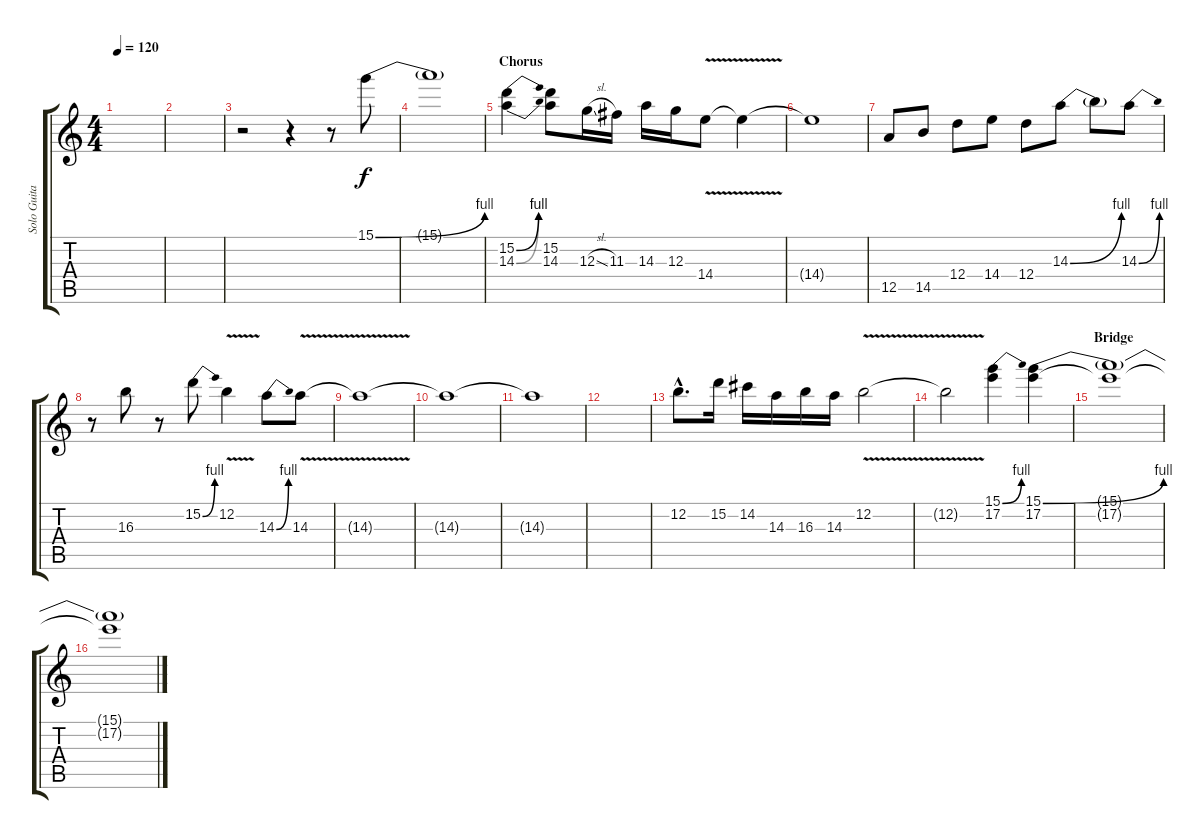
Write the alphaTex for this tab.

\track ("Solo Guitar" "Solo Guita") {instrument distortionguitar}
\staff {score tabs}
\tuning (E4 B3 G3 D3 A2 E2) {hide}
\ts (4 4)
\tempo 120
\clef g2
\ks c
|
|
r.2 r.4 r.8 15.1{be (bend 0 0 60 4)}.8 |
15.1{t}.1 |
\section ("" "Chorus")
(15.2{be (bend 0 0 60 4)} 14.3{be (bend 0 0 60 4)}).4 (15.2 14.3).8 12.3{sl}.16 11.3.16 14.3.16 12.3.16 14.4{v}.8 14.4{t}.4 |
14.4{t}.1 |
12.5.8 14.5.8 12.4.8 14.4.8 12.4.8 14.3{be (bend 0 0 60 4)}.8 14.3{t}.8 14.3{be (bend 0 0 60 4)}.8 |
r.8 16.3.8 r.8 15.2{be (bend 0 0 60 4)}.8 12.2{v}.4 14.3{be (bend 0 0 60 4)}.8 14.3{v}.8 |
14.3{t}.1 |
14.3{t}.1 |
14.3{t}.1 |
|
12.2{hac}.8{d} 15.2.16 14.2.16 14.3.16 16.3.16 14.3.16 12.2{v}.2 |
12.2{t}.2 (15.1{be (bend 0 0 60 4)} 17.2).4 (15.1{be (bend 0 0 60 4)} 17.2).4 |
\section ("" "Bridge")
(15.1{t} 17.2{t}).1 |
(15.1{t} 17.2{t}).1
